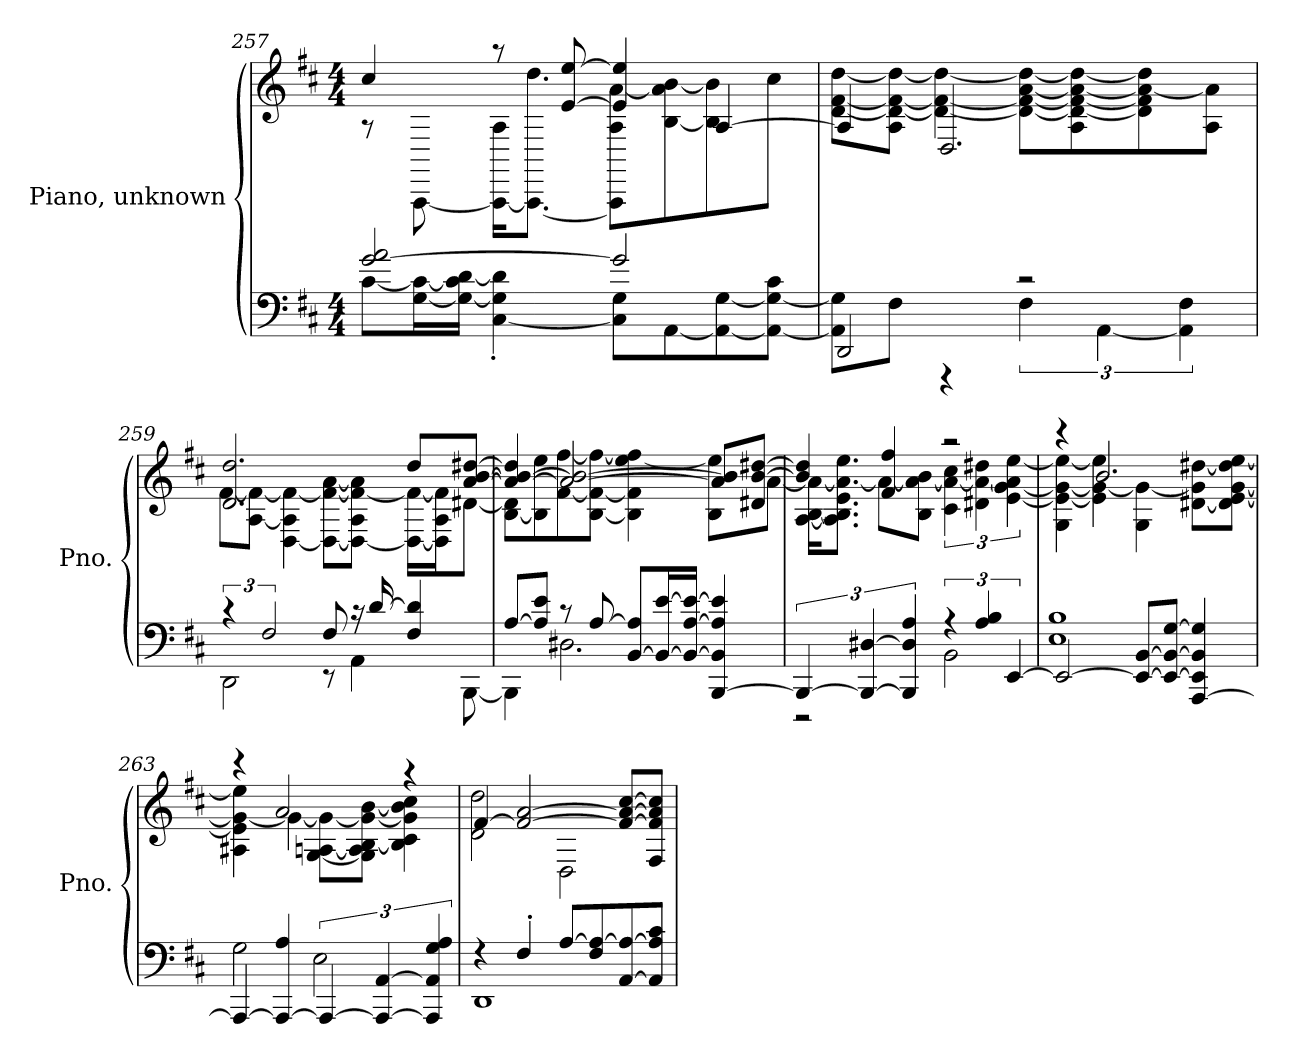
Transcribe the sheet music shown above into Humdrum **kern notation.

**kern	**kern
*part1	*part1
*staff2	*staff1
*I"Piano, unknown	*
*I'Pno.	*
*clefF4	*clefG2
*k[f#c#]	*k[f#c#]
*M4/4	*M4/4
=257	=257
*^	*^
[2g/ 2a/	[8c#\L	4cc#/	8r
.	[16G\ 16c#\_L	.	[8AAA\
.	16G\_ 16c#\] [16d\JJ	.	.
.	[4C#\' 4G\]' 4d\]'	8r	16AAA\_ 16A\KL
.	.	.	8.AAA\_ 8.dd\J
.	.	[8e/ [8ee/	.
2g/]	8C#\] 8G\L	4e/] 4ee/]	8AAA\] 8A\ [8a\L
.	[8AA\	.	[8B\ 8a\] [8b\
.	8AA\_ [8G\	[4A/	8B\] 8b\]
.	8AA\_ 8G\_ 8c#\J	.	8cc#\J
!!LO:LB:g=z	!!
=258	=258	=258	=258
2DD/	8AA\] 8G\]L	4A/]	[8d\ [8f#\ [8dd\L
.	8F#\J	.	8A\ 8d\_ 8f#\_ 8dd\_J
.	4r	2.D/	4d\_ 4f#\_ 4dd\_
2r	6F#\	.	8d\_ 8f#\_ [8a\ 8dd\_L
.	.	.	8A\ 8d\_ 8f#\_ 8a\_ 8dd\_
.	[6AA\	.	.
.	.	.	8d\] 8f#\] 8a\_ 8dd\]
.	6AA\] 6F#\	.	.
.	.	.	8A\ 8a\]J
=259	=259	=259	=259
6r	2DD\	2.d/ 2.dd/	[8f#\L
.	.	.	[8A\ 8f#\_J
3F#/	.	.	.
.	.	.	[4D\ 4A\] 4f#\_
8F#/	8r	.	8D\_ 8f#\_ [8a\L
16r	4AA\	.	8D\_ 8A\ 8f#\_ 8a\]J
[16d/	.	.	.
4F#/ 4d/]	.	8dd/L	16D\_ 16f#\_LL
.	.	.	16D\] 16A\ 16f#\]J
.	[8BBB\	[8a/ [8b/ [8dd#X/J	[8d#X\J
!!LO:LB:g=z	!!
=260	=260	=260	=260
[8A/L	4BBB\]	4a/_ 4b/_ 4dd#/]	[8B\ 8d#\]L
8A/] 8e/J	.	.	8B\] 8ee\
8r	2.D#X\	2a/_ 2b/_	[8f#\ [8ff#\
[8A/	.	.	[8B\ 8f#\_ 8ff#\_J
[8BB/ 8A/]L	.	.	4B\] 4f#\] [4ee\ 4ff#\]
16BB/_ [16e/L	.	.	.
16BB/_ [16A/ 16e/_JJ	.	.	.
[4BBB/ 4BB/] 4A/] 4e/]	.	8a/] 8b/]L	8B\ 8ee\]L
.	.	8d#X/ [8b/ [8dd#X/J	[8a\J
=261	=261	=261	=261
6BBB/_	2r	4b/] 4dd#/]	[16A\ [16B\ 16a\_KL
.	.	.	8.A\] 8.B\] 8.e\ 8.a\_ 8.ee\J
6BBB/_ [6D#X/	.	.	.
.	.	4f#/ 4ff#/	8a\L_
6BBB/] 6D#/] 6A/	.	.	.
.	.	.	8B\ 8a\_ 8b\J
6r	2BB\	2r	6c#\ 6a\_ 6cc#\
6A/ 6B/	.	.	6d#X\ 6a\_ 6dd#X\
[6EE/	.	.	[6e\ [6g\ 6a\] [6ee\
=262	=262	=262	=262
2EE/_	1E 1B	4r	4G\ 4e\_ 4g\_ 4ee\_
.	.	2.b/	4e\] 4g\_ 4ee\]
8EE/_ [8BB/L	.	.	4G\ 4g\_
8EE/_ 8BB/_ [8G/J	.	.	.
[4AAA/ 4EE/] 4BB/] 4G/]	.	.	[8d#X\ 8g\] [8dd#X\L
.	.	.	8d#\] [8e\ [8g\ 8dd#\] [8ee\J
!!LO:LB:g=z	!!
=263	=263	=263	=263
4AAA/_	2G\	4r	4A#X\ 4e\] 4g\_ 4ee\]
4AAA/_ 4A/	.	2a/	4g\_
6AAA/_	2E\	.	[8G\ [8An\ 8g\_L
.	.	.	8G\] 8A\] [8B\ 8g\_ [8b\J
6AAA/_ [6AA/	.	.	.
.	.	4r	4B\] 4c#\ 4g\] 4b\] 4cc#\
6AAA/] 6AA/] 6G/ 6A/	.	.	.
=264	=264	=264	=264
4r	1DD	[4f#/	2d\ 2dd\
4F#'/	.	2f#/_ [2a/	.
[8A/L	.	.	2D\
8F#/ 8A/_	.	.	.
[8AA/ 8A/_	.	8f#/_ 8a/_ [8cc#/L	.
8AA/] 8A/] 8c#/J	.	8F#/ 8f#/] 8a/] 8cc#/]J	.
*v	*v	*	*
*	*v	*v
=	=
*-	*-
